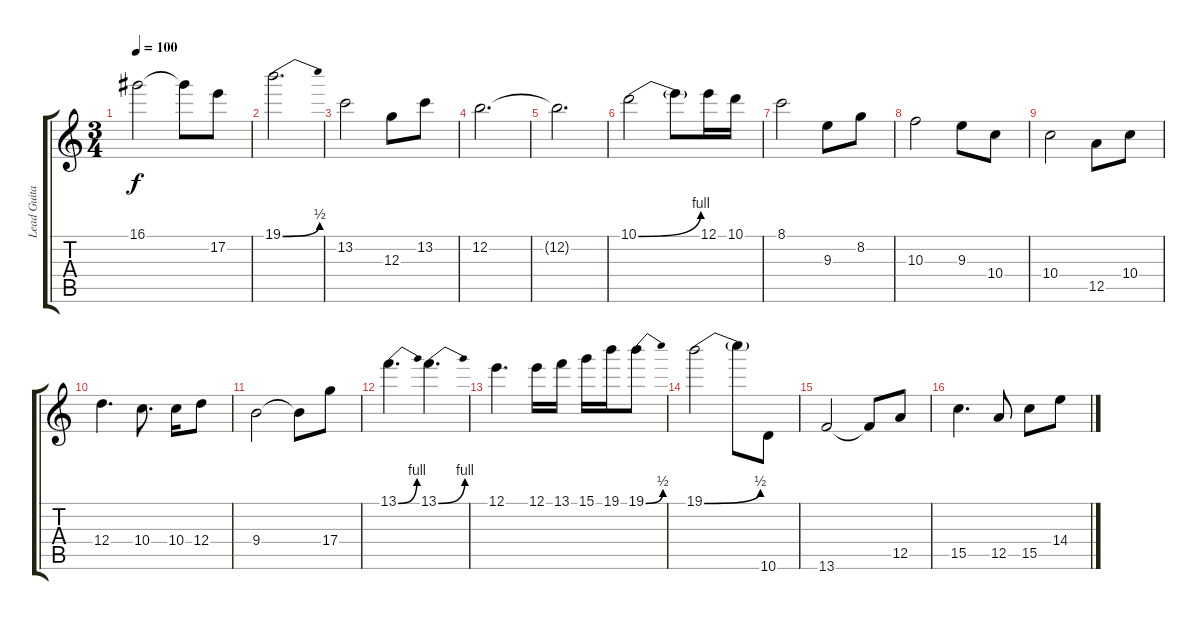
\track ("Lead Guitar" "Lead Guita") {instrument overdrivenguitar}
\staff {score tabs}
\tuning (E4 B3 G3 D3 A2 E2) {hide}
\ts (3 4)
\tempo 100
\clef g2
\ks c
16.1.2{dy f} 16.1{t}.8 17.2.8 |
19.1{be (bend 0 0 60 2)}.2{d} |
13.2.2 12.3.8 13.2.8 |
12.2.2{d} |
12.2{t}.2{d} |
10.1{be (bend 0 0 60 4)}.2 10.1{t}.8 12.1.16 10.1.16 |
8.1.2 9.3.8 8.2.8 |
10.3.2 9.3.8 10.4.8 |
10.4.2 12.5.8 10.4.8 |
12.4.4{d} 10.4.8{d} 10.4.16 12.4.8 |
9.4.2 9.4{t}.8 17.4.8 |
13.1{be (bend 0 0 60 4)}.4{d} 13.1{be (bend 0 0 60 4)}.4{d} |
12.1.4{d} 12.1.16 13.1.16 15.1.16 19.1.16 19.1{be (bend 0 0 60 2)}.8 |
19.1{be (bend 0 0 60 2)}.2 19.1{t}.8 10.6.8 |
13.6.2 13.6{t}.8 12.5.8 |
15.5.4{d} 12.5.8 15.5.8 14.4.8
